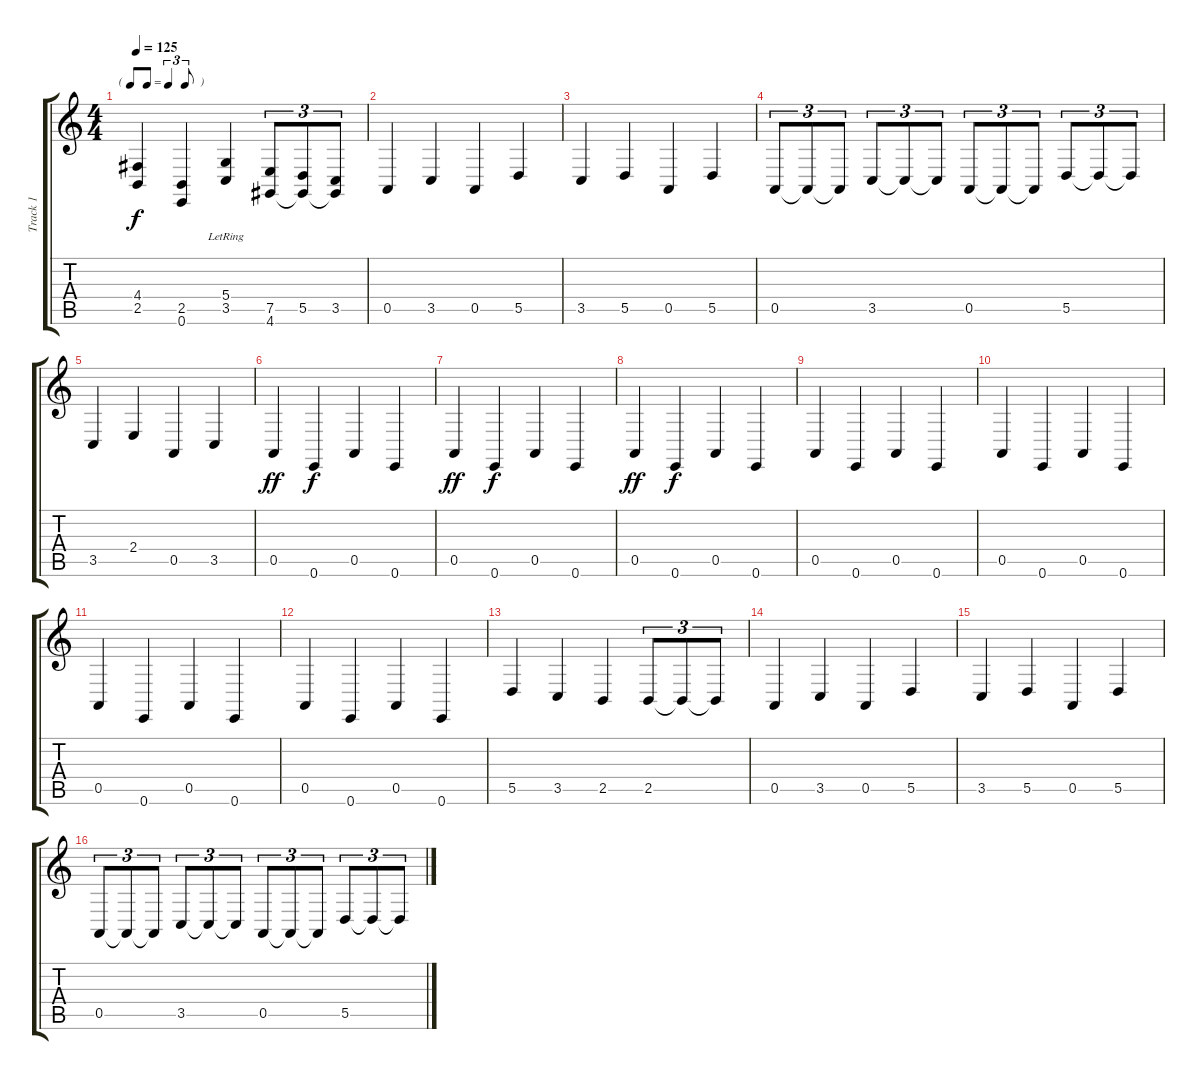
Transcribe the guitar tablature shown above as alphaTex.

\track ("Track 1" "Track 1") {instrument cello}
\staff {score tabs}
\tuning (E4 B3 G3 D3 A2 E2) {hide}
\ts (4 4)
\tf triplet8th
\tempo 125
\clef g2
\ks c
(4.4 2.5).4{dy f} (2.5 0.6).4 (5.4 3.5{lr}).4 (7.5 4.6).8{tu (3 2)} (5.5 4.6{t}).8{tu (3 2)} (3.5 4.6{t}).8{tu (3 2)} |
0.5.4 3.5.4 0.5.4 5.5.4 |
3.5.4 5.5.4 0.5.4 5.5.4 |
0.5.8{tu (3 2)} 0.5{t}.8{tu (3 2)} 0.5{t}.8{tu (3 2)} 3.5.8{tu (3 2)} 3.5{t}.8{tu (3 2)} 3.5{t}.8{tu (3 2)} 0.5.8{tu (3 2)} 0.5{t}.8{tu (3 2)} 0.5{t}.8{tu (3 2)} 5.5.8{tu (3 2)} 5.5{t}.8{tu (3 2)} 5.5{t}.8{tu (3 2)} |
3.5.4 2.4.4 0.5.4 3.5.4 |
0.5.4{dy ff} 0.6.4{dy f} 0.5.4 0.6.4 |
0.5.4{dy ff} 0.6.4{dy f} 0.5.4 0.6.4 |
0.5.4{dy ff} 0.6.4{dy f} 0.5.4 0.6.4 |
0.5.4 0.6.4 0.5.4 0.6.4 |
0.5.4 0.6.4 0.5.4 0.6.4 |
0.5.4 0.6.4 0.5.4 0.6.4 |
0.5.4 0.6.4 0.5.4 0.6.4 |
5.5.4 3.5.4 2.5.4 2.5.8{tu (3 2)} 2.5{t}.8{tu (3 2)} 2.5{t}.8{tu (3 2)} |
0.5.4 3.5.4 0.5.4 5.5.4 |
3.5.4 5.5.4 0.5.4 5.5.4 |
0.5.8{tu (3 2)} 0.5{t}.8{tu (3 2)} 0.5{t}.8{tu (3 2)} 3.5.8{tu (3 2)} 3.5{t}.8{tu (3 2)} 3.5{t}.8{tu (3 2)} 0.5.8{tu (3 2)} 0.5{t}.8{tu (3 2)} 0.5{t}.8{tu (3 2)} 5.5.8{tu (3 2)} 5.5{t}.8{tu (3 2)} 5.5{t}.8{tu (3 2)}
